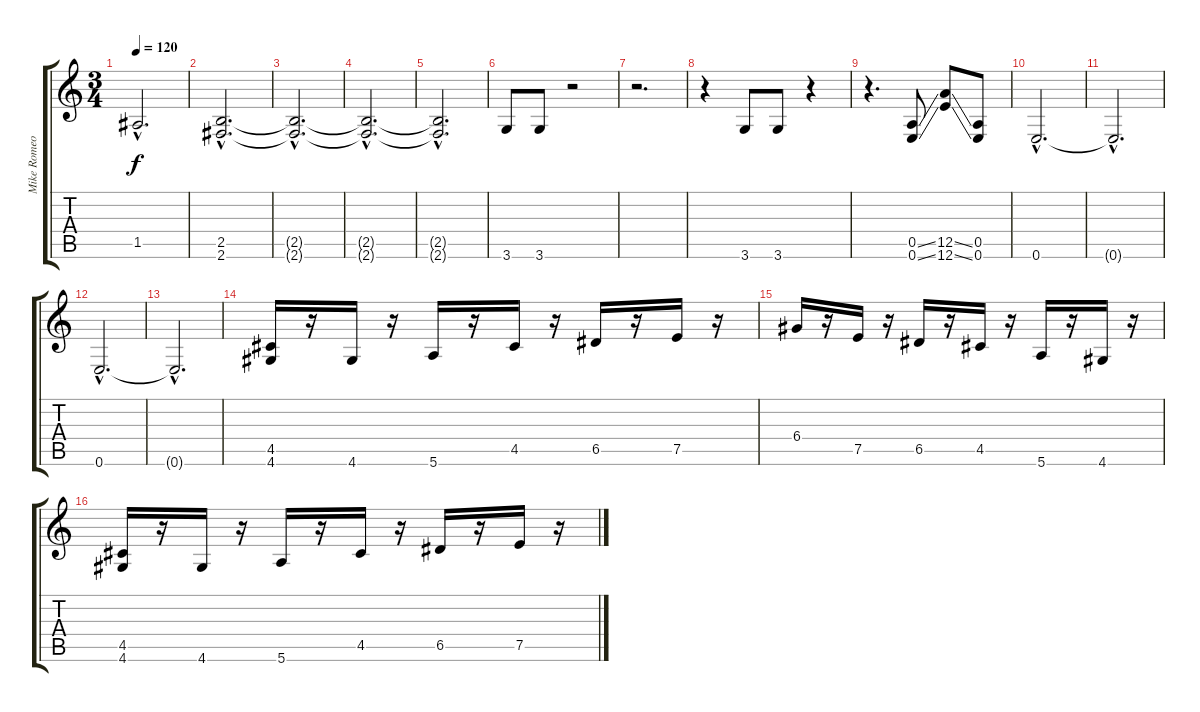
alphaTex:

\track ("Mike Romeo (E-Guitar)" "Mike Romeo") {instrument distortionguitar}
\staff {score tabs}
\tuning (E4 B3 G3 D3 A2 E2) {hide}
\ts (3 4)
\tempo 120
\clef g2
\ks c
1.5{hac t}.2{d dy f} |
(2.5{hac} 2.6{hac}).2{d} |
(2.5{hac t} 2.6{hac t}).2{d} |
(2.5{hac t} 2.6{hac t}).2{d} |
(2.5{hac t} 2.6{hac t}).2{d} |
3.6.8 3.6.8 r.2 |
r.2{d} |
r.4 3.6.8 3.6.8 r.4 |
r.4{d} (0.5{ss} 0.6{ss}).8 (12.5{ss} 12.6{ss}).8 (0.5 0.6).8 |
0.6{hac}.2{d} |
0.6{hac t}.2{d} |
0.6{hac}.2{d} |
0.6{hac t}.2{d} |
(4.5 4.6).16 r.16 4.6.16 r.16 5.6.16 r.16 4.5.16 r.16 6.5.16 r.16 7.5.16 r.16 |
6.4.16 r.16 7.5.16 r.16 6.5.16 r.16 4.5.16 r.16 5.6.16 r.16 4.6.16 r.16 |
(4.5 4.6).16 r.16 4.6.16 r.16 5.6.16 r.16 4.5.16 r.16 6.5.16 r.16 7.5.16 r.16
